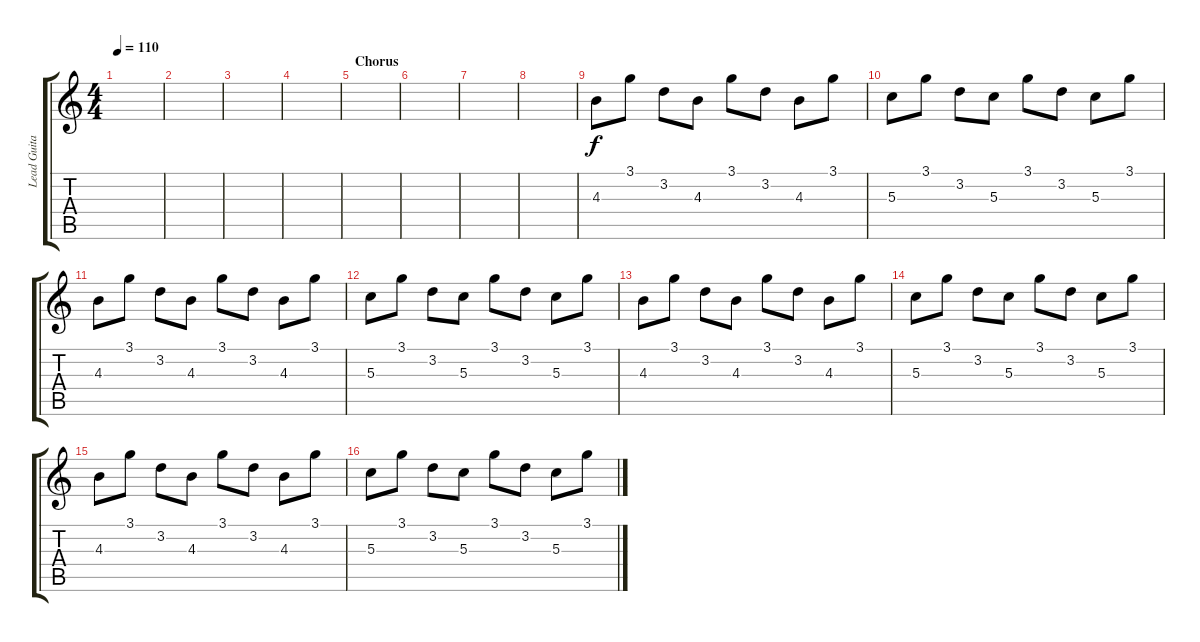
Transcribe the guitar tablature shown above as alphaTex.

\track ("Lead Guitar - Tracii Guns" "Lead Guita") {instrument electricguitarclean}
\staff {score tabs}
\tuning (E4 B3 G3 D3 A2 E2) {hide}
\ts (4 4)
\tempo 110
\clef g2
\ks c
|
|
|
|
\section ("" "Chorus")
|
|
|
|
4.3.8 3.1.8 3.2.8 4.3.8 3.1.8 3.2.8 4.3.8 3.1.8 |
5.3.8 3.1.8 3.2.8 5.3.8 3.1.8 3.2.8 5.3.8 3.1.8 |
4.3.8 3.1.8 3.2.8 4.3.8 3.1.8 3.2.8 4.3.8 3.1.8 |
5.3.8 3.1.8 3.2.8 5.3.8 3.1.8 3.2.8 5.3.8 3.1.8 |
4.3.8 3.1.8 3.2.8 4.3.8 3.1.8 3.2.8 4.3.8 3.1.8 |
5.3.8 3.1.8 3.2.8 5.3.8 3.1.8 3.2.8 5.3.8 3.1.8 |
4.3.8 3.1.8 3.2.8 4.3.8 3.1.8 3.2.8 4.3.8 3.1.8 |
5.3.8 3.1.8 3.2.8 5.3.8 3.1.8 3.2.8 5.3.8 3.1.8
